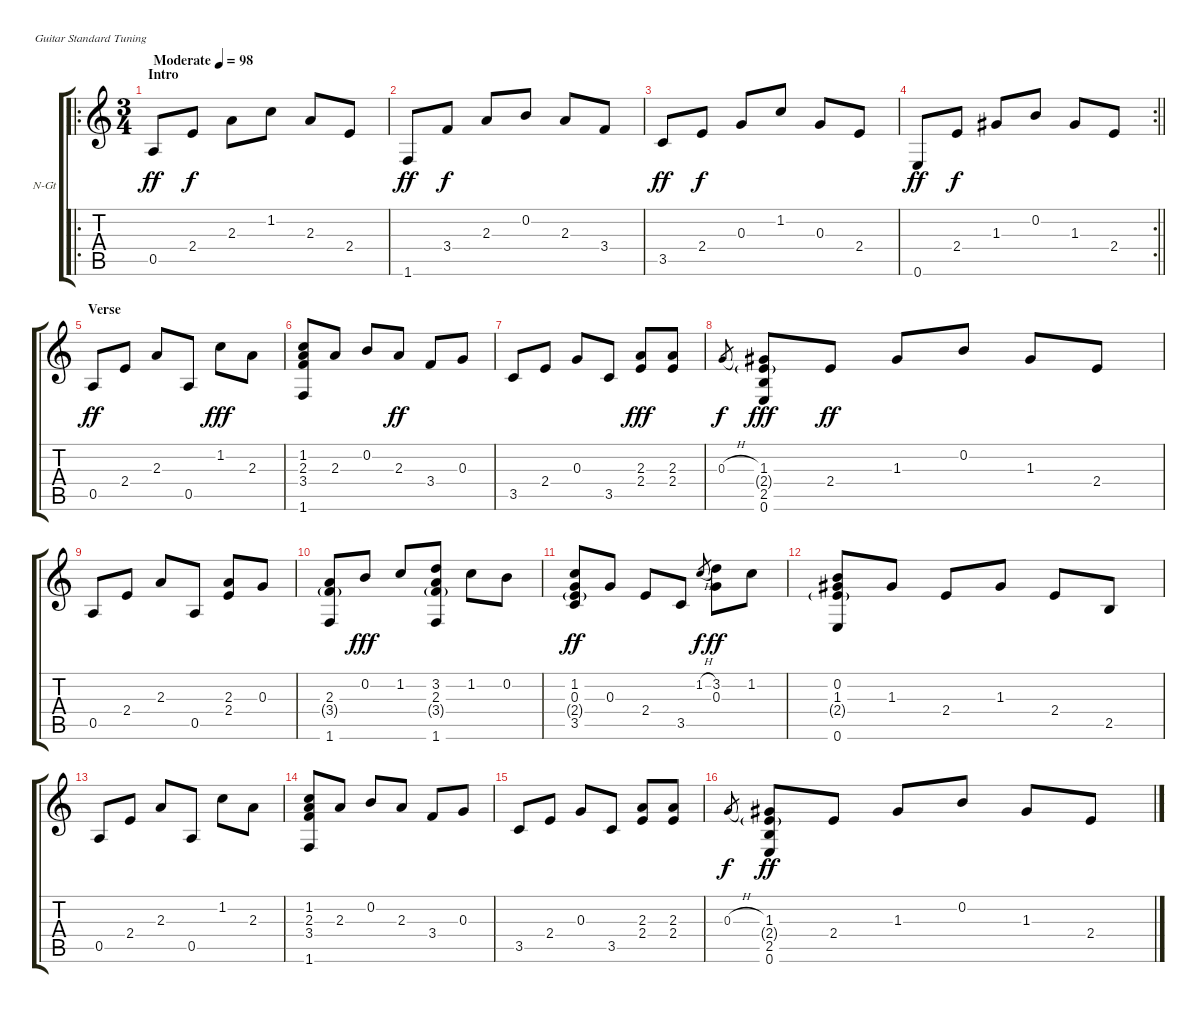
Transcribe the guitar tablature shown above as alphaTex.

\bracketExtendMode groupsimilarinstruments
\firstSystemTrackNameOrientation horizontal
\otherSystemsTrackNameOrientation horizontal
\track ("Guitar" "N-Gt") {solo instrument acousticguitarnylon}
\staff {score tabs}
\tuning (E4 B3 G3 D3 A2 E2)
\ro
\ts (3 4)
\beaming (8 2 2 2)
\section ("" "Intro")
\tempo (98 "Moderate")
\clef g2
\ks c
0.5.8{dy ff instrument acousticguitarnylon} 2.4.8{dy f} 2.3.8 1.2.8 2.3.8 2.4.8 |
1.6.8{dy ff} 3.4.8{dy f} 2.3.8 0.2.8 2.3.8 3.4.8 |
3.5.8{dy ff} 2.4.8{dy f} 0.3.8 1.2.8 0.3.8 2.4.8 |
\rc 2
\barLineRight lightlight
0.6.8{dy ff} 2.4.8{dy f} 1.3.8 0.2.8 1.3.8 2.4.8 |
\section ("" "Verse")
0.5.8{dy ff} 2.4.8 2.3.8 0.5.8 1.2.8{dy fff} 2.3.8 |
(1.2 2.3 3.4 1.6).8 2.3.8 0.2.8 2.3.8{dy ff} 3.4.8 0.3.8 |
3.5.8 2.4.8 0.3.8 3.5.8 (2.3 2.4).8{dy fff} (2.3 2.4).8 |
0.3{h}.8{gr dy f} (1.3 2.4{g} 2.5 0.6).8{dy fff} 2.4.8{dy ff} 1.3.8 0.2.8 1.3.8 2.4.8 |
0.5.8 2.4.8 2.3.8 0.5.8 (2.3 2.4).8 0.3.8 |
(2.3 3.4{g} 1.6).8 0.2.8{dy fff} 1.2.8 (3.2 2.3 3.4{g} 1.6).8 1.2.8 0.2.8 |
(1.2 0.3 2.4{g} 3.5).8{dy ff} 0.3.8 2.4.8 3.5.8 1.2{h}.8{gr dy f} (3.2 0.3).8{dy ff} 1.2.8 |
(0.2 1.3 2.4{g} 0.6).8 1.3.8 2.4.8 1.3.8 2.4.8 2.5.8 |
0.5.8 2.4.8 2.3.8 0.5.8 1.2.8 2.3.8 |
(1.2 2.3 3.4 1.6).8 2.3.8 0.2.8 2.3.8 3.4.8 0.3.8 |
3.5.8 2.4.8 0.3.8 3.5.8 (2.3 2.4).8 (2.3 2.4).8 |
0.3{h}.8{gr dy f} (1.3 2.4{g} 2.5 0.6).8{dy ff} 2.4.8 1.3.8 0.2.8 1.3.8 2.4.8
